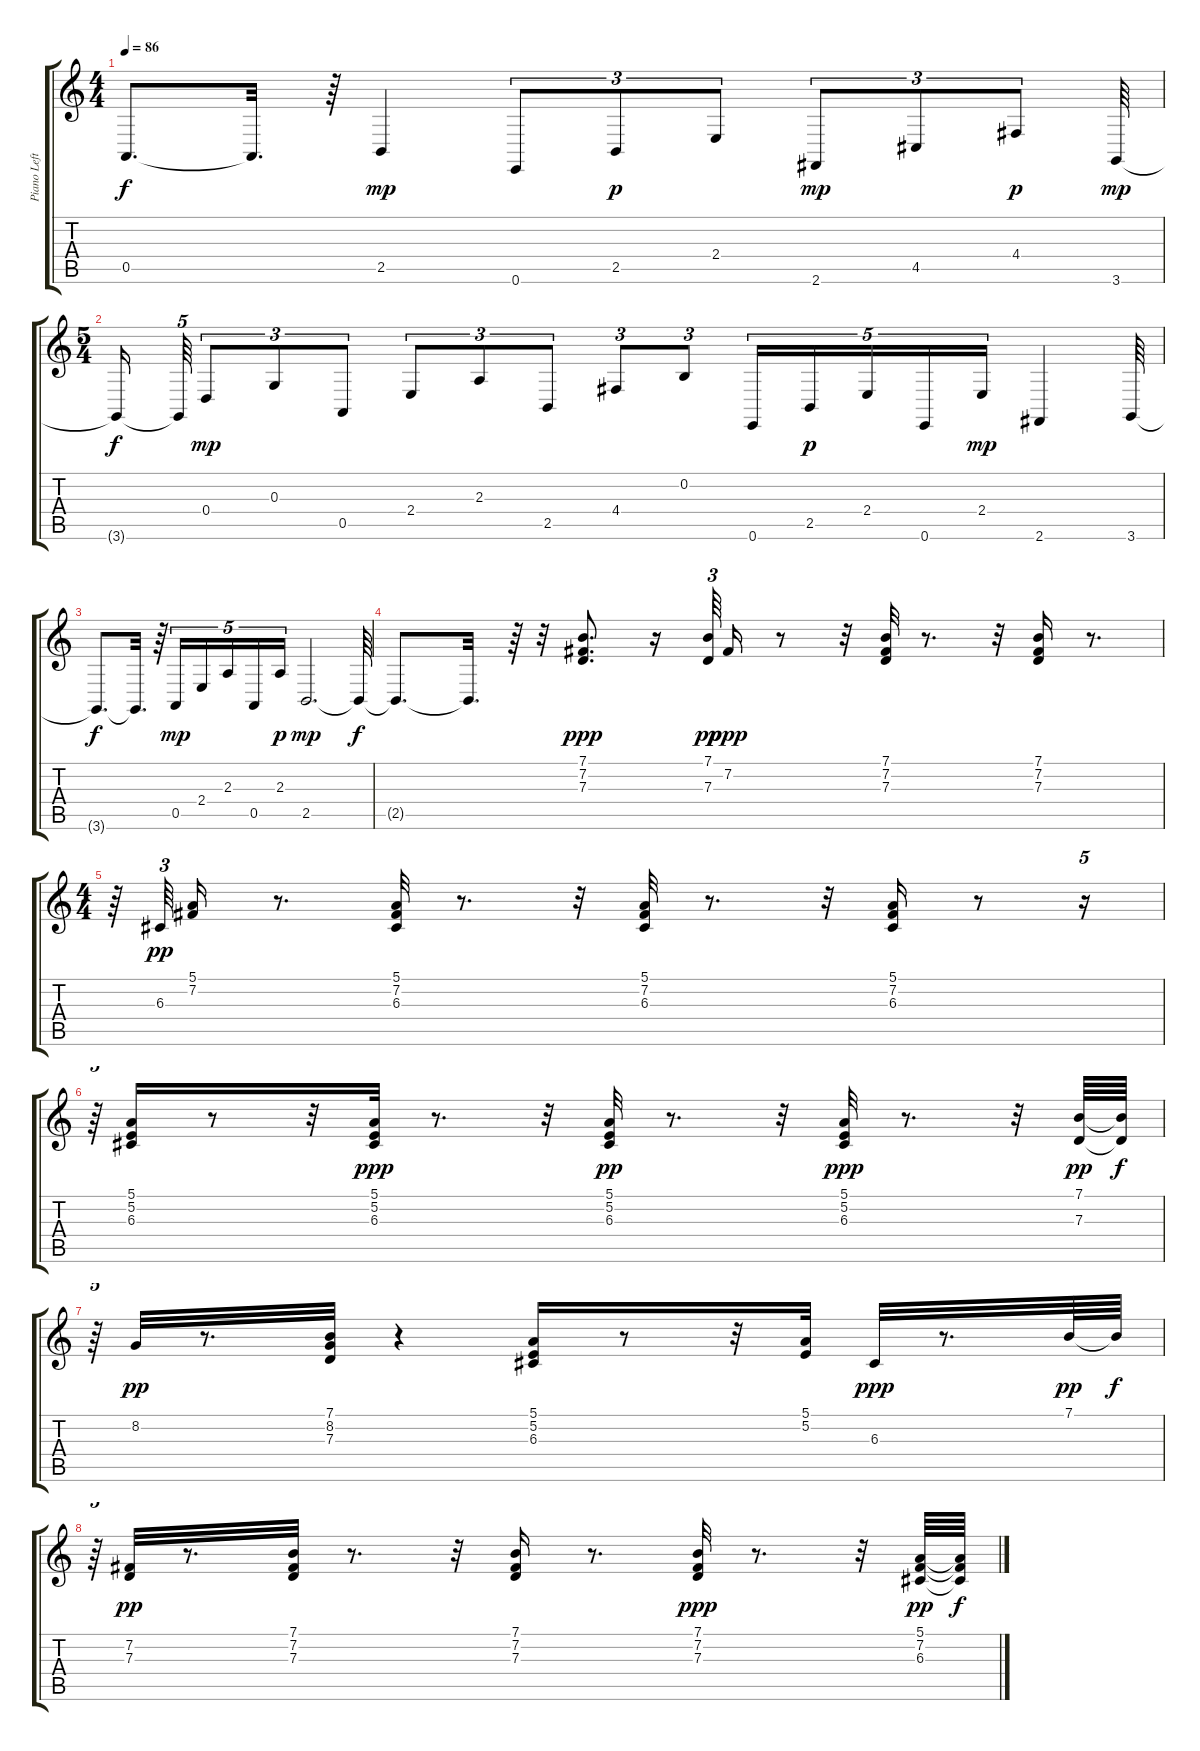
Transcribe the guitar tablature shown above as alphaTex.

\track ("Piano Left" "Piano Left") {instrument acousticgrandpiano}
\staff {score tabs}
\tuning (E4 B3 G3 D3 A2 E2) {hide}
\ts (4 4)
\tempo 86
\clef g2
\ks c
0.5{t}.8{d dy f} 0.5{t}.32{d} r.64 2.5.4{dy mp} 0.6.8{tu (3 2)} 2.5.8{tu (3 2) dy p} 2.4.8{tu (3 2)} 2.6.8{tu (3 2) dy mp} 4.5.8{tu (3 2)} 4.4.8{tu (3 2) dy p} 3.6.64{dy mp} |
\ts (5 4)
3.6{t}.16{dy f beam splitsecondary} 3.6{t}.64{tu (5 4)} 0.4.8{tu (3 2) dy mp} 0.3.8{tu (3 2)} 0.5.8{tu (3 2)} 2.4.8{tu (3 2)} 2.3.8{tu (3 2)} 2.5.8{tu (3 2)} 4.4.8{tu (3 2)} 0.2.8{tu (3 2)} 0.6.16{tu (5 4)} 2.5.16{tu (5 4) dy p} 2.4.16{tu (5 4)} 0.6.16{tu (5 4)} 2.4.16{tu (5 4) dy mp} 2.6.4 3.6.64 |
3.6{t}.8{d dy f} 3.6{t}.32{d} r.64 0.5.16{tu (5 4) dy mp} 2.4.16{tu (5 4)} 2.3.16{tu (5 4)} 0.5.16{tu (5 4)} 2.3.16{tu (5 4) dy p} 2.5.2{d dy mp} 2.5{t}.64{dy f} |
2.5{t}.8{d} 2.5{t}.32{d} r.64 r.32 (7.1 7.2 7.3).8{d dy ppp} r.16 (7.1 7.3).64{tu (3 2) dy pp} 7.2.16{dy ppp} r.8 r.32 (7.1 7.2 7.3).32 r.8{d} r.32 (7.1 7.2 7.3).16 r.8{d} |
\ts (4 4)
r.64 6.3.64{tu (3 2) dy pp} (5.1 7.2).16 r.8{d} (5.1 7.2 6.3).32 r.8{d} r.32 (5.1 7.2 6.3).32 r.8{d} r.32 (5.1 7.2 6.3).16 r.8 r.16{tu (5 4)} |
r.64{tu (5 4)} (5.1 5.2 6.3).16 r.8 r.32 (5.1 5.2 6.3).32{dy ppp} r.8{d} r.32 (5.1 5.2 6.3).32{dy pp} r.8{d} r.32 (5.1 5.2 6.3).32{dy ppp} r.8{d} r.32 (7.1 7.3).64{dy pp} (7.1{t} 7.3{t}).64{dy f} |
r.64{tu (5 4)} 8.2.32{dy pp} r.8{d} (7.1 8.2 7.3).32 r.4 (5.1 5.2 6.3).16 r.8 r.32 (5.1 5.2).32 6.3.32{dy ppp} r.8{d} 7.1.64{dy pp} 7.1{t}.64{dy f} |
r.64{tu (5 4)} (7.2 7.3).32{dy pp} r.8{d} (7.1 7.2 7.3).32 r.8{d} r.32 (7.1 7.2 7.3).16 r.8{d} (7.1 7.2 7.3).32{dy ppp} r.8{d} r.32 (5.1 7.2 6.3).64{dy pp} (5.1{t} 7.2{t} 6.3{t}).64{dy f}
